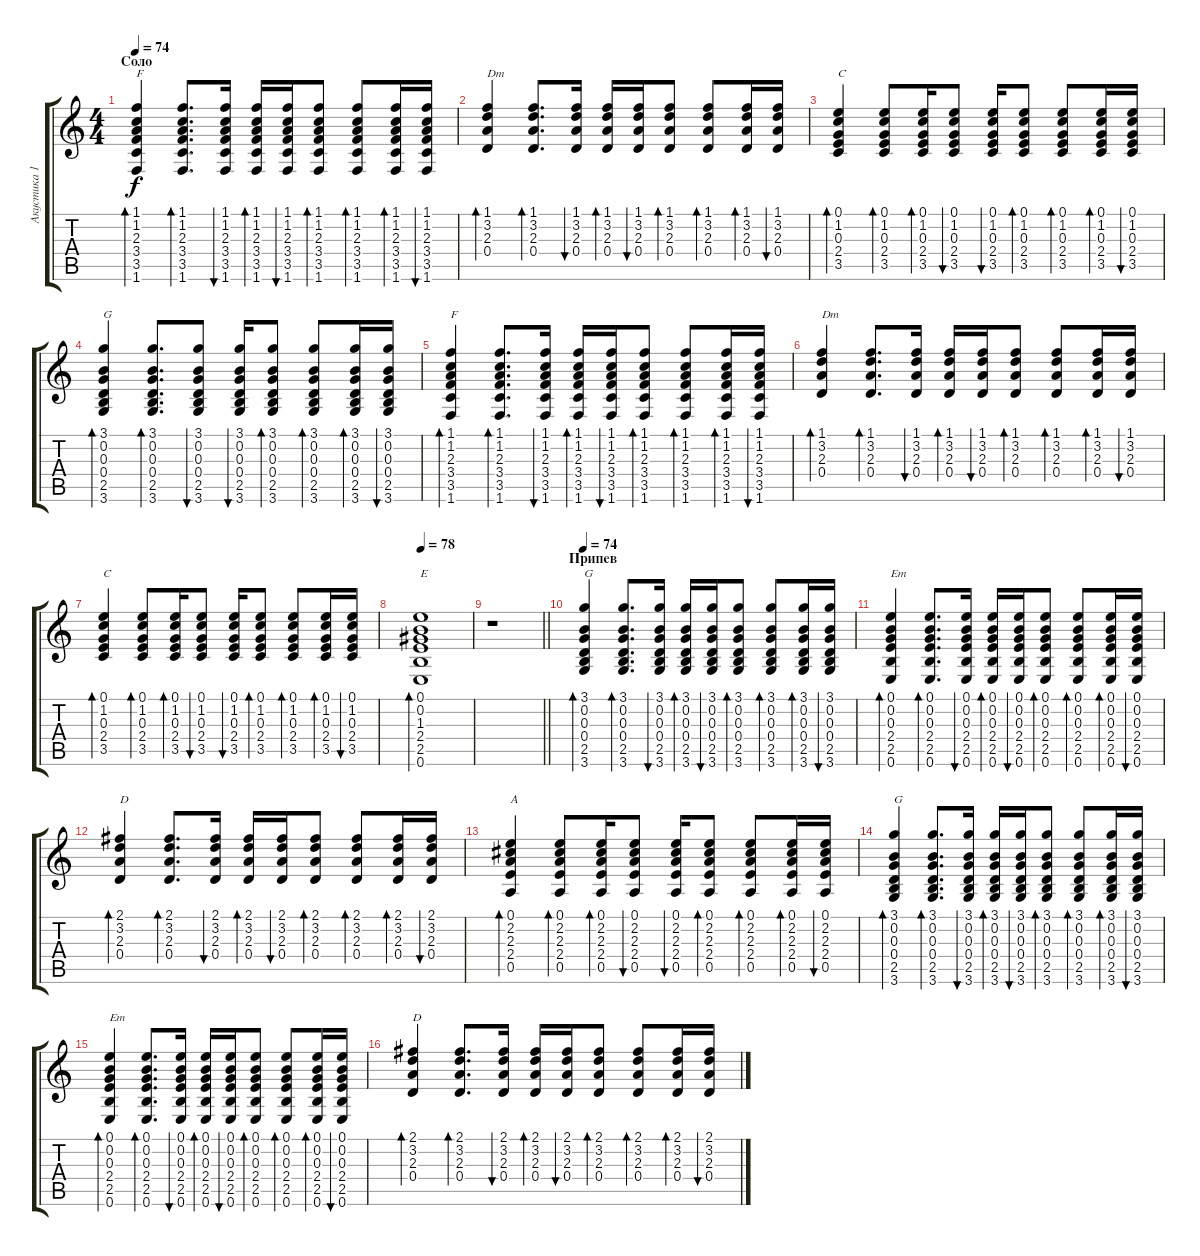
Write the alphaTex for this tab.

\track ("Акустика 1" "Акустика 1") {instrument acousticguitarsteel}
\staff {score tabs}
\tuning (E4 B3 G3 D3 A2 E2) {hide}
\ts (4 4)
\section ("" "Соло")
\tempo 74
\clef g2
\ks c
(1.1 1.2 2.3 3.4 3.5 1.6).4{bd 30 txt "F" dy f} (1.1 1.2 2.3 3.4 3.5 1.6).8{d bd 30} (1.1 1.2 2.3 3.4 3.5 1.6).16{bu 30} (1.1 1.2 2.3 3.4 3.5 1.6).16{bd 30} (1.1 1.2 2.3 3.4 3.5 1.6).16{bu 30} (1.1 1.2 2.3 3.4 3.5 1.6).8{bd 30} (1.1 1.2 2.3 3.4 3.5 1.6).8{bd 30} (1.1 1.2 2.3 3.4 3.5 1.6).16{bd 30} (1.1 1.2 2.3 3.4 3.5 1.6).16{bu 30} |
(1.1 3.2 2.3 0.4).4{bd 30 txt "Dm"} (1.1 3.2 2.3 0.4).8{d bd 30} (1.1 3.2 2.3 0.4).16{bu 30} (1.1 3.2 2.3 0.4).16{bd 30} (1.1 3.2 2.3 0.4).16{bu 30} (1.1 3.2 2.3 0.4).8{bd 30} (1.1 3.2 2.3 0.4).8{bd 30} (1.1 3.2 2.3 0.4).16{bd 30} (1.1 3.2 2.3 0.4).16{bu 30} |
(0.1 1.2 0.3 2.4 3.5).4{bd 30 txt "C"} (0.1 1.2 0.3 2.4 3.5).8{bd 30} (0.1 1.2 0.3 2.4 3.5).16{bd 30} (0.1 1.2 0.3 2.4 3.5).8{bu 30} (0.1 1.2 0.3 2.4 3.5).16{bu 30} (0.1 1.2 0.3 2.4 3.5).8{bd 30} (0.1 1.2 0.3 2.4 3.5).8{bd 30} (0.1 1.2 0.3 2.4 3.5).16{bd 30} (0.1 1.2 0.3 2.4 3.5).16{bu 30} |
(3.1 0.2 0.3 0.4 2.5 3.6).4{bd 30 txt "G"} (3.1 0.2 0.3 0.4 2.5 3.6).8{d bd 30} (3.1 0.2 0.3 0.4 2.5 3.6).8{bu 30} (3.1 0.2 0.3 0.4 2.5 3.6).16{bu 30} (3.1 0.2 0.3 0.4 2.5 3.6).8{bd 30} (3.1 0.2 0.3 0.4 2.5 3.6).8{bd 30} (3.1 0.2 0.3 0.4 2.5 3.6).16{bd 30} (3.1 0.2 0.3 0.4 2.5 3.6).16{bu 30} |
(1.1 1.2 2.3 3.4 3.5 1.6).4{bd 30 txt "F"} (1.1 1.2 2.3 3.4 3.5 1.6).8{d bd 30} (1.1 1.2 2.3 3.4 3.5 1.6).16{bu 30} (1.1 1.2 2.3 3.4 3.5 1.6).16{bd 30} (1.1 1.2 2.3 3.4 3.5 1.6).16{bu 30} (1.1 1.2 2.3 3.4 3.5 1.6).8{bd 30} (1.1 1.2 2.3 3.4 3.5 1.6).8{bd 30} (1.1 1.2 2.3 3.4 3.5 1.6).16{bd 30} (1.1 1.2 2.3 3.4 3.5 1.6).16{bu 30} |
(1.1 3.2 2.3 0.4).4{bd 30 txt "Dm"} (1.1 3.2 2.3 0.4).8{d bd 30} (1.1 3.2 2.3 0.4).16{bu 30} (1.1 3.2 2.3 0.4).16{bd 30} (1.1 3.2 2.3 0.4).16{bu 30} (1.1 3.2 2.3 0.4).8{bd 30} (1.1 3.2 2.3 0.4).8{bd 30} (1.1 3.2 2.3 0.4).16{bd 30} (1.1 3.2 2.3 0.4).16{bu 30} |
(0.1 1.2 0.3 2.4 3.5).4{bd 30 txt "C"} (0.1 1.2 0.3 2.4 3.5).8{bd 30} (0.1 1.2 0.3 2.4 3.5).16{bd 30} (0.1 1.2 0.3 2.4 3.5).8{bu 30} (0.1 1.2 0.3 2.4 3.5).16{bu 30} (0.1 1.2 0.3 2.4 3.5).8{bd 30} (0.1 1.2 0.3 2.4 3.5).8{bd 30} (0.1 1.2 0.3 2.4 3.5).16{bd 30} (0.1 1.2 0.3 2.4 3.5).16{bu 30} |
\tempo (78 0.03125)
(0.1 0.2 1.3 2.4 2.5 0.6).1{bd 30 txt "E"} |
\barLineRight lightlight
r.1 |
\section ("" "Припев")
\tempo 74
(3.1 0.2 0.3 0.4 2.5 3.6).4{bd 30 txt "G" volume 8} (3.1 0.2 0.3 0.4 2.5 3.6).8{d bd 30} (3.1 0.2 0.3 0.4 2.5 3.6).16{bu 30} (3.1 0.2 0.3 0.4 2.5 3.6).16{bd 30} (3.1 0.2 0.3 0.4 2.5 3.6).16{bu 30} (3.1 0.2 0.3 0.4 2.5 3.6).8{bd 30} (3.1 0.2 0.3 0.4 2.5 3.6).8{bd 30} (3.1 0.2 0.3 0.4 2.5 3.6).16{bd 30} (3.1 0.2 0.3 0.4 2.5 3.6).16{bu 30} |
(0.1 0.2 0.3 2.4 2.5 0.6).4{bd 30 txt "Em"} (0.1 0.2 0.3 2.4 2.5 0.6).8{d bd 30} (0.1 0.2 0.3 2.4 2.5 0.6).16{bu 30} (0.1 0.2 0.3 2.4 2.5 0.6).16{bd 30} (0.1 0.2 0.3 2.4 2.5 0.6).16{bu 30} (0.1 0.2 0.3 2.4 2.5 0.6).8{bd 30} (0.1 0.2 0.3 2.4 2.5 0.6).8{bd 30} (0.1 0.2 0.3 2.4 2.5 0.6).16{bd 30} (0.1 0.2 0.3 2.4 2.5 0.6).16{bu 30} |
(2.1 3.2 2.3 0.4).4{bd 30 txt "D"} (2.1 3.2 2.3 0.4).8{d bd 30} (2.1 3.2 2.3 0.4).16{bu 30} (2.1 3.2 2.3 0.4).16{bd 30} (2.1 3.2 2.3 0.4).16{bu 30} (2.1 3.2 2.3 0.4).8{bd 30} (2.1 3.2 2.3 0.4).8{bd 30} (2.1 3.2 2.3 0.4).16{bd 30} (2.1 3.2 2.3 0.4).16{bu 30} |
(0.1 2.2 2.3 2.4 0.5).4{bd 30 txt "A"} (0.1 2.2 2.3 2.4 0.5).8{bd 30} (0.1 2.2 2.3 2.4 0.5).16{bd 30} (0.1 2.2 2.3 2.4 0.5).8{bu 30} (0.1 2.2 2.3 2.4 0.5).16{bu 30} (0.1 2.2 2.3 2.4 0.5).8{bd 30} (0.1 2.2 2.3 2.4 0.5).8{bd 30} (0.1 2.2 2.3 2.4 0.5).16{bd 30} (0.1 2.2 2.3 2.4 0.5).16{bu 30} |
(3.1 0.2 0.3 0.4 2.5 3.6).4{bd 30 txt "G"} (3.1 0.2 0.3 0.4 2.5 3.6).8{d bd 30} (3.1 0.2 0.3 0.4 2.5 3.6).16{bu 30} (3.1 0.2 0.3 0.4 2.5 3.6).16{bd 30} (3.1 0.2 0.3 0.4 2.5 3.6).16{bu 30} (3.1 0.2 0.3 0.4 2.5 3.6).8{bd 30} (3.1 0.2 0.3 0.4 2.5 3.6).8{bd 30} (3.1 0.2 0.3 0.4 2.5 3.6).16{bd 30} (3.1 0.2 0.3 0.4 2.5 3.6).16{bu 30} |
(0.1 0.2 0.3 2.4 2.5 0.6).4{bd 30 txt "Em"} (0.1 0.2 0.3 2.4 2.5 0.6).8{d bd 30} (0.1 0.2 0.3 2.4 2.5 0.6).16{bu 30} (0.1 0.2 0.3 2.4 2.5 0.6).16{bd 30} (0.1 0.2 0.3 2.4 2.5 0.6).16{bu 30} (0.1 0.2 0.3 2.4 2.5 0.6).8{bd 30} (0.1 0.2 0.3 2.4 2.5 0.6).8{bd 30} (0.1 0.2 0.3 2.4 2.5 0.6).16{bd 30} (0.1 0.2 0.3 2.4 2.5 0.6).16{bu 30} |
(2.1 3.2 2.3 0.4).4{bd 30 txt "D"} (2.1 3.2 2.3 0.4).8{d bd 30} (2.1 3.2 2.3 0.4).16{bu 30} (2.1 3.2 2.3 0.4).16{bd 30} (2.1 3.2 2.3 0.4).16{bu 30} (2.1 3.2 2.3 0.4).8{bd 30} (2.1 3.2 2.3 0.4).8{bd 30} (2.1 3.2 2.3 0.4).16{bd 30} (2.1 3.2 2.3 0.4).16{bu 30}
